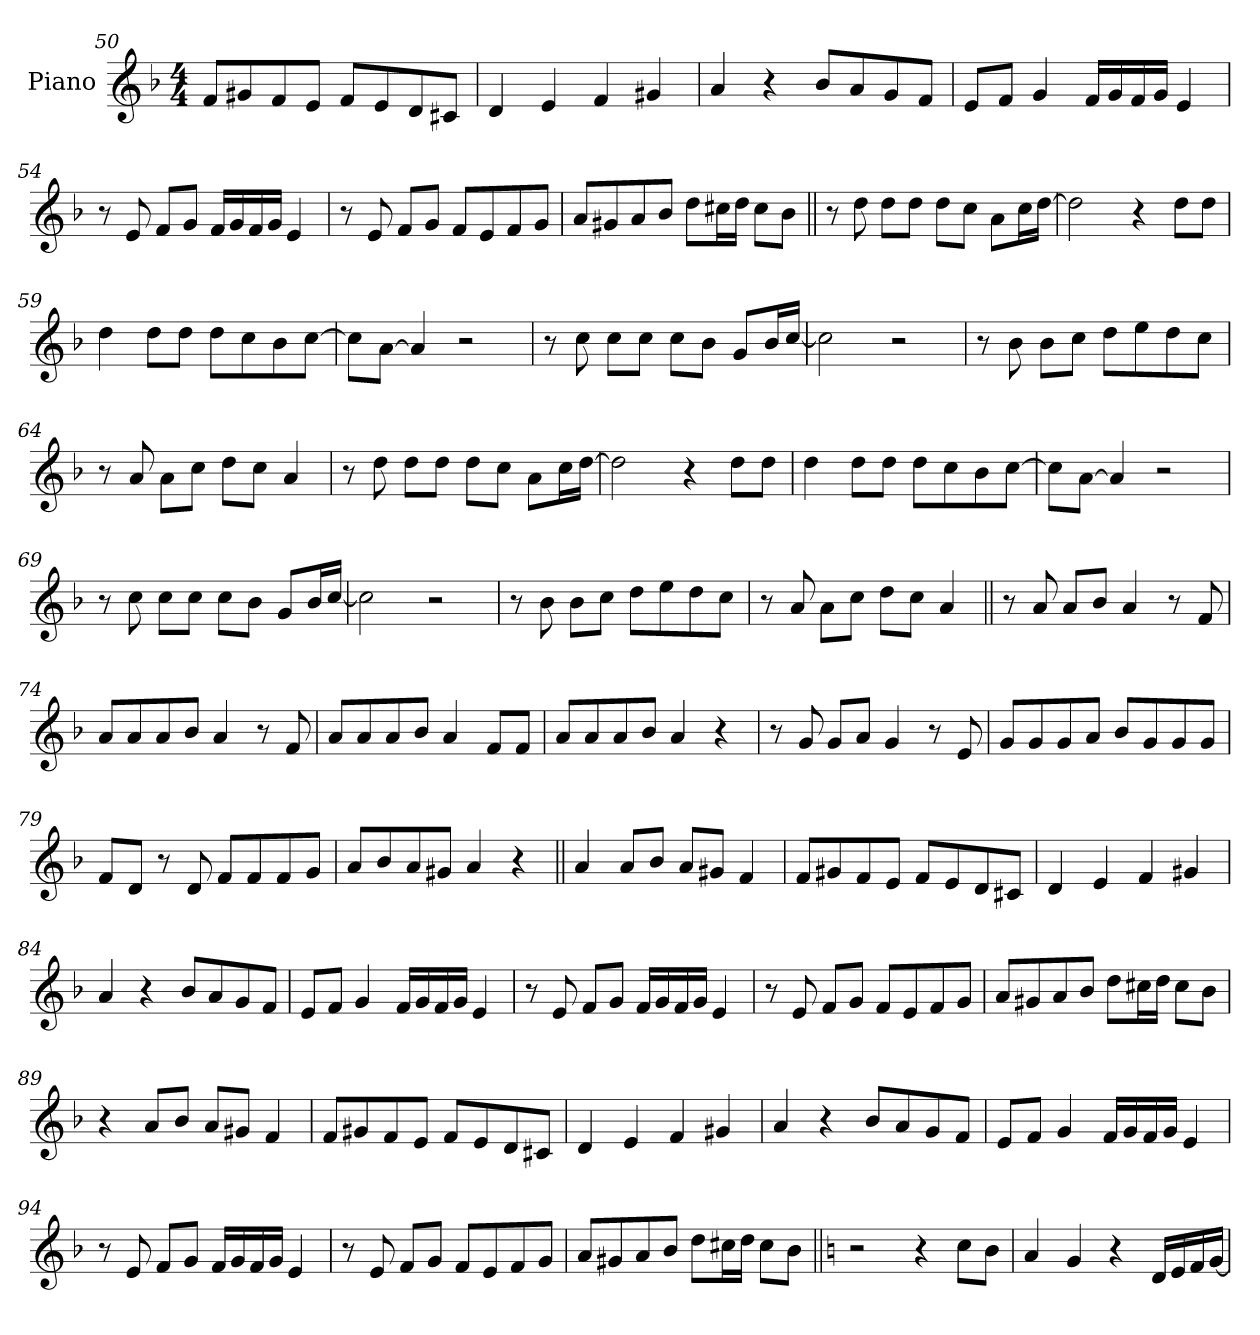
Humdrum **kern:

**kern
*part1
*staff1
*I"Piano
*I'Pno.
*clefG2
*k[b-]
*M4/4
=50
8fL
8g#X
8f
8eJ
8fL
8e
8d
8c#XJ
=51
4d
4e
4f
4g#X
=52
4a
4r
8b-L
8a
8g
8fJ
=53
8eL
8fJ
4g
16fLL
16g
16f
16gJJ
4e
=54
8r
8e
8fL
8gJ
16fLL
16g
16f
16gJJ
4e
=55
8r
8e
8fL
8gJ
8fL
8e
8f
8gJ
=56
8aL
8g#X
8a
8b-J
8ddL
16cc#XL
16ddJJ
8cc#L
8b-J
=57||
8r
8dd
8ddL
8ddJ
8ddL
8ccJ
8aL
16ccL
[16ddJJ
=58
2dd]
4r
8ddL
8ddJ
=59
4dd
8ddL
8ddJ
8ddL
8cc
8b-
[8ccJ
=60
8ccL]
[8aJ
4a]
2r
=61
8r
8cc
8ccL
8ccJ
8ccL
8b-J
8gL
16b-L
[16ccJJ
=62
2cc]
2r
=63
8r
8b-
8b-L
8ccJ
8ddL
8ee
8dd
8ccJ
=64
8r
8a
8aL
8ccJ
8ddL
8ccJ
4a
=65
8r
8dd
8ddL
8ddJ
8ddL
8ccJ
8aL
16ccL
[16ddJJ
=66
2dd]
4r
8ddL
8ddJ
=67
4dd
8ddL
8ddJ
8ddL
8cc
8b-
[8ccJ
=68
8ccL]
[8aJ
4a]
2r
=69
8r
8cc
8ccL
8ccJ
8ccL
8b-J
8gL
16b-L
[16ccJJ
=70
2cc]
2r
=71
8r
8b-
8b-L
8ccJ
8ddL
8ee
8dd
8ccJ
=72
8r
8a
8aL
8ccJ
8ddL
8ccJ
4a
=73||
8r
8a
8aL
8b-J
4a
8r
8f
=74
8aL
8a
8a
8b-J
4a
8r
8f
=75
8aL
8a
8a
8b-J
4a
8fL
8fJ
=76
8aL
8a
8a
8b-J
4a
4r
=77
8r
8g
8gL
8aJ
4g
8r
8e
=78
8gL
8g
8g
8aJ
8b-L
8g
8g
8gJ
=79
8fL
8dJ
8r
8d
8fL
8f
8f
8gJ
=80
8aL
8b-
8a
8g#XJ
4a
4r
=81||
4a
8aL
8b-J
8aL
8g#XJ
4f
=82
8fL
8g#X
8f
8eJ
8fL
8e
8d
8c#XJ
=83
4d
4e
4f
4g#X
=84
4a
4r
8b-L
8a
8g
8fJ
=85
8eL
8fJ
4g
16fLL
16g
16f
16gJJ
4e
=86
8r
8e
8fL
8gJ
16fLL
16g
16f
16gJJ
4e
=87
8r
8e
8fL
8gJ
8fL
8e
8f
8gJ
=88
8aL
8g#X
8a
8b-J
8ddL
16cc#XL
16ddJJ
8cc#L
8b-J
=89
4r
8aL
8b-J
8aL
8g#XJ
4f
=90
8fL
8g#X
8f
8eJ
8fL
8e
8d
8c#XJ
=91
4d
4e
4f
4g#X
=92
4a
4r
8b-L
8a
8g
8fJ
=93
8eL
8fJ
4g
16fLL
16g
16f
16gJJ
4e
=94
8r
8e
8fL
8gJ
16fLL
16g
16f
16gJJ
4e
=95
8r
8e
8fL
8gJ
8fL
8e
8f
8gJ
=96
8aL
8g#X
8a
8b-J
8ddL
16cc#XL
16ddJJ
8cc#L
8b-J
=97||
*k[]
2r
4r
8ccL
8bJ
=98
4a
4g
4r
16dLL
16e
16f
[16gJJ
=
*-
